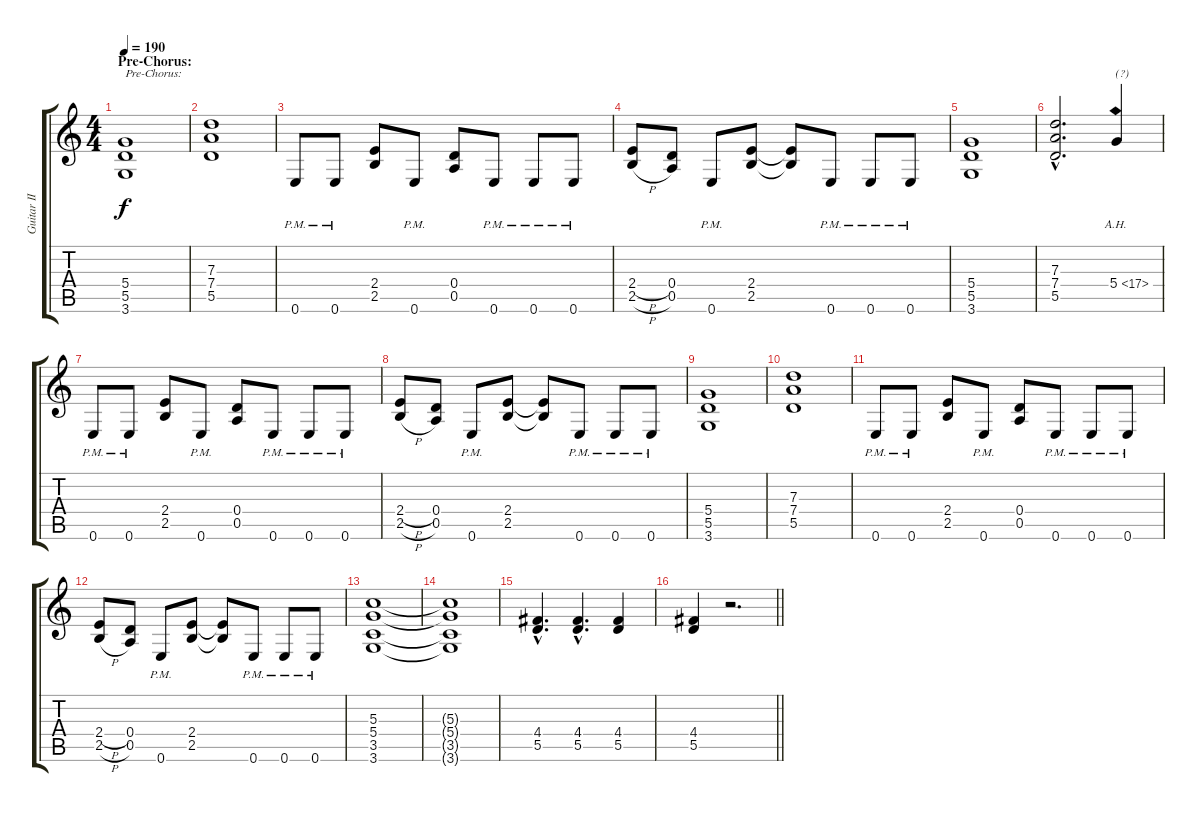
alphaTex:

\track ("Guitar II" "Guitar II") {instrument distortionguitar}
\staff {score tabs}
\tuning (E4 B3 G3 D3 A2 E2) {hide}
\ts (4 4)
\section ("" "Pre-Chorus:")
\tempo 190
\clef g2
\ks c
(5.4 5.5 3.6).1{txt "Pre-Chorus:" dy f} |
(7.3 7.4 5.5).1 |
0.6{pm}.8 0.6{pm}.8 (2.4 2.5).8 0.6{pm}.8 (0.4 0.5).8 0.6{pm}.8 0.6{pm}.8 0.6{pm}.8 |
(2.4{h} 2.5{h}).8 (0.4 0.5).8 0.6{pm}.8 (2.4 2.5).8 (2.4{t} 2.5{t}).8 0.6{pm}.8 0.6{pm}.8 0.6{pm}.8 |
(5.4 5.5 3.6).1 |
(7.3{hac} 7.4{hac} 5.5{hac}).2{d} 5.4{ah 12}.4{txt "(?)"} |
0.6{pm}.8 0.6{pm}.8 (2.4 2.5).8 0.6{pm}.8 (0.4 0.5).8 0.6{pm}.8 0.6{pm}.8 0.6{pm}.8 |
(2.4{h} 2.5{h}).8 (0.4 0.5).8 0.6{pm}.8 (2.4 2.5).8 (2.4{t} 2.5{t}).8 0.6{pm}.8 0.6{pm}.8 0.6{pm}.8 |
(5.4 5.5 3.6).1 |
(7.3 7.4 5.5).1 |
0.6{pm}.8 0.6{pm}.8 (2.4 2.5).8 0.6{pm}.8 (0.4 0.5).8 0.6{pm}.8 0.6{pm}.8 0.6{pm}.8 |
(2.4{h} 2.5{h}).8 (0.4 0.5).8 0.6{pm}.8 (2.4 2.5).8 (2.4{t} 2.5{t}).8 0.6{pm}.8 0.6{pm}.8 0.6{pm}.8 |
(5.3 5.4 3.5 3.6).1 |
(5.3{t} 5.4{t} 3.5{t} 3.6{t}).1 |
(4.4{hac} 5.5{hac}).4{d} (4.4{hac} 5.5{hac}).4{d} (4.4 5.5).4 |
\barLineRight lightlight
(4.4 5.5).4 r.2{d}
